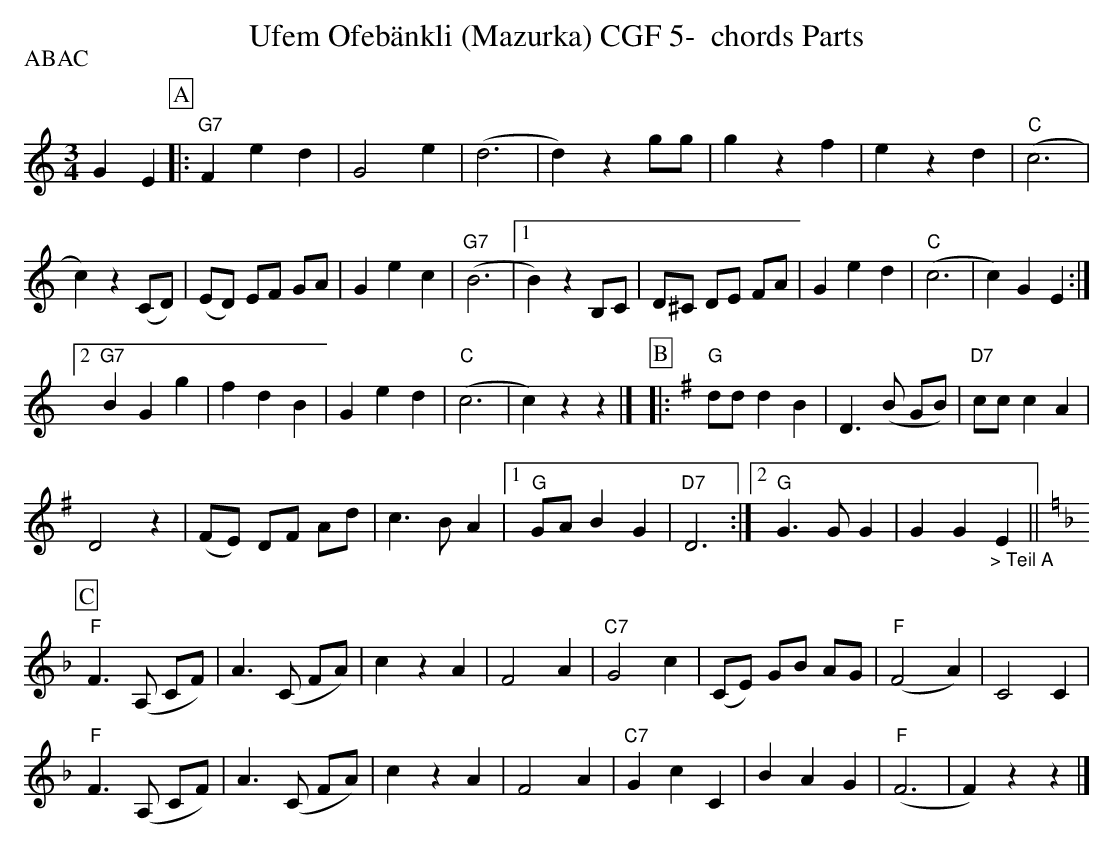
X:1
T:Ufem Ofeb\"ankli (Mazurka) CGF 5-  chords Parts
M:3/4
L:1/8
P:ABAC
K:Cmaj%%MIDI gchordon
G2E2 [P:A] |: "G7"F2e2d2 | G4e2 | (d6 | d2)z2gg | g2z2f2 | e2z2d2 | "C"(c6 |
c2)z2 (CD) | (ED) EF GA | G2e2c2 | "G7"(B6 |1 B2)z2B,C | D^C DE FA | G2e2d2 | "C"(c6 | c2)G2E2 :|2
"G7"B2G2g2 | f2d2B2 | G2e2d2 | "C"(c6 | c2)z2z2 |] [P:B] |: [K:Gmaj] "G"ddd2B2 | D3(B GB) | "D7"ccc2A2 |
D4z2 | (FE) DF Ad | c3BA2 |1 "G"GAB2G2 | "D7"D6 :|2 "G"G3GG2 | G2G2"_> Teil A"E2 ||[P:C] [K:Fmaj]
"F"F3(A, CF) | A3 (C FA) | c2z2A2 | F4A2 | "C7"G4c2 | (CE) GB AG | "F"(F4A2) | C4C2 |
"F"F3(A, CF) | A3 (C FA) | c2z2A2 | F4A2 | "C7"G2c2C2 | B2A2G2 | "F"(F6 | F2)z2z2 |]
